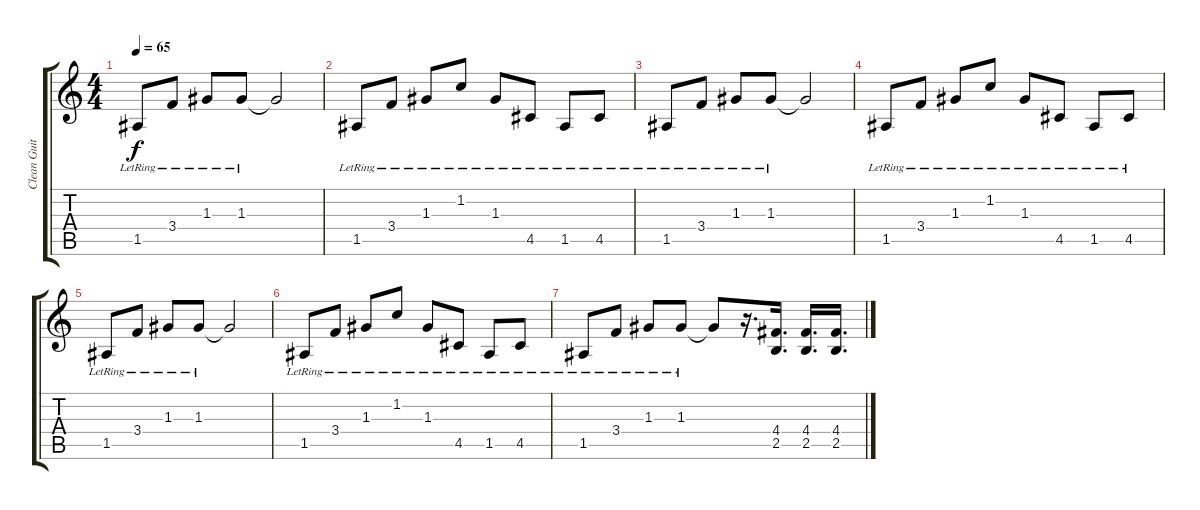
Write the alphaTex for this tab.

\track ("Clean Guitar" "Clean Guit") {instrument electricguitarjazz}
\staff {score tabs}
\tuning (E4 B3 G3 D3 A2 C2) {hide}
\ts (4 4)
\tempo 65
\clef g2
\ks c
1.5{lr}.8{dy f} 3.4{lr}.8 1.3{lr}.8 1.3{lr}.8 1.3{t}.2 |
1.5{lr}.8 3.4{lr}.8 1.3{lr}.8 1.2{lr}.8 1.3{lr}.8 4.5{lr}.8 1.5{lr}.8 4.5{lr}.8 |
1.5{lr}.8 3.4{lr}.8 1.3{lr}.8 1.3{lr}.8 1.3{t}.2 |
1.5{lr}.8 3.4{lr}.8 1.3{lr}.8 1.2{lr}.8 1.3{lr}.8 4.5{lr}.8 1.5{lr}.8 4.5{lr}.8 |
1.5{lr}.8 3.4{lr}.8 1.3{lr}.8 1.3{lr}.8 1.3{t}.2 |
1.5{lr}.8 3.4{lr}.8 1.3{lr}.8 1.2{lr}.8 1.3{lr}.8 4.5{lr}.8 1.5{lr}.8 4.5{lr}.8 |
1.5{lr}.8 3.4{lr}.8 1.3{lr}.8 1.3{lr}.8 1.3{t}.8 r.16{d} (4.4 2.5).16{d instrument distortionguitar} (4.4 2.5).16{d} (4.4 2.5).16{d}
